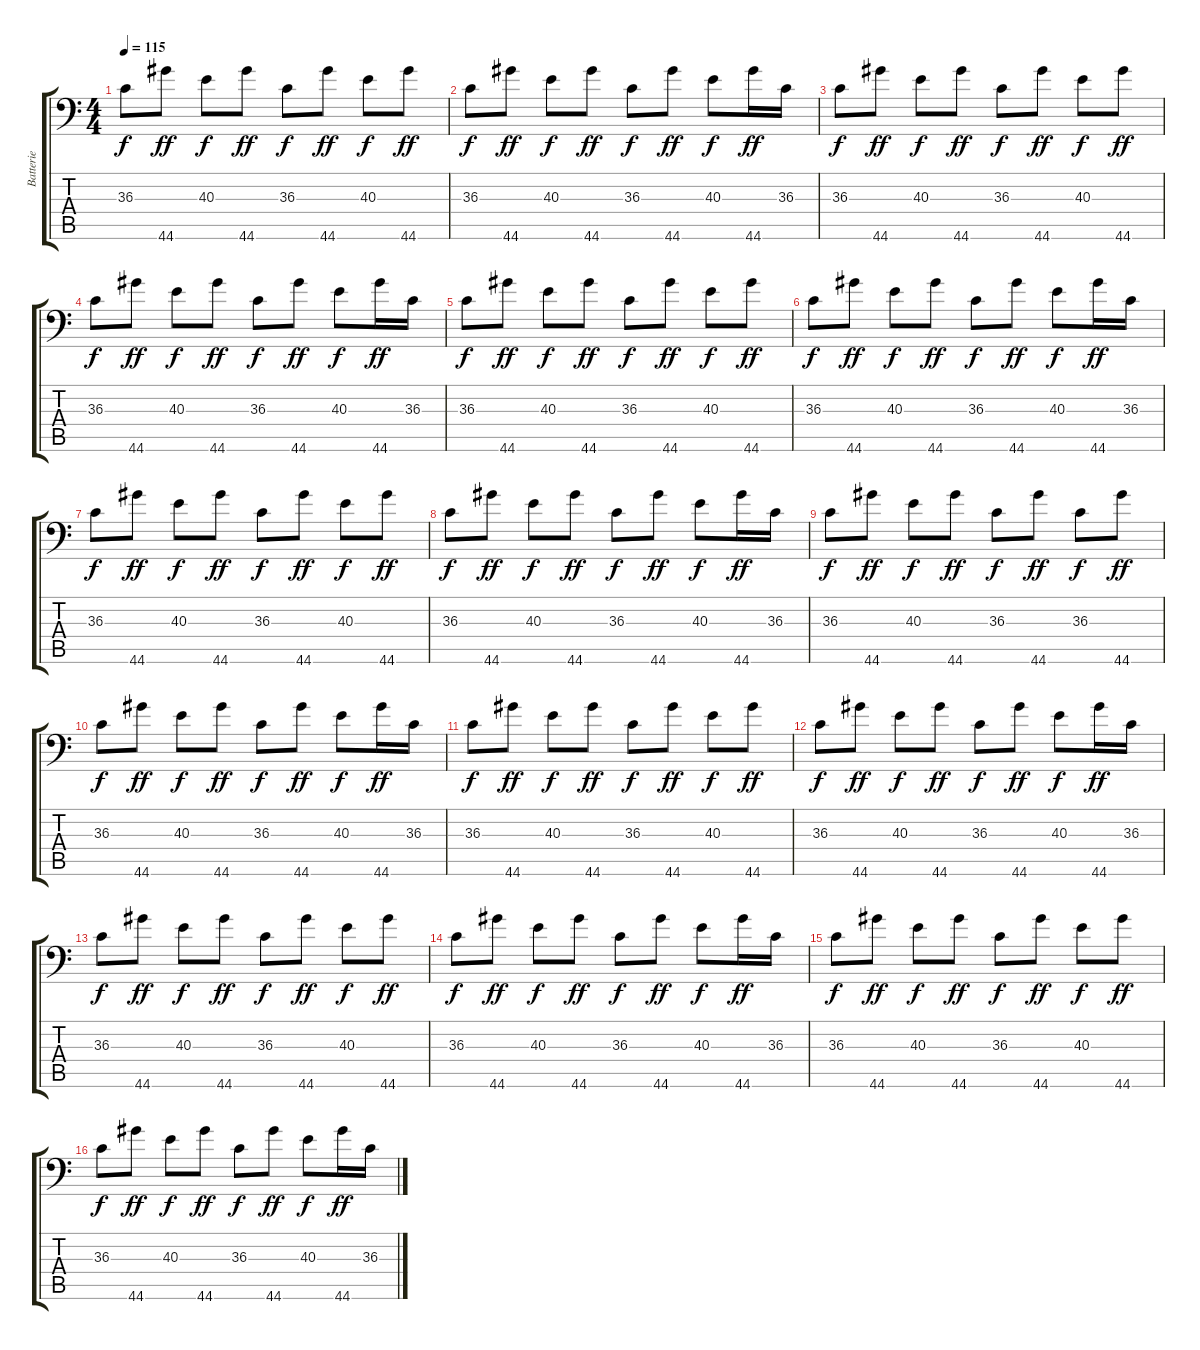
\track ("Batterie" "Batterie") {instrument acousticgrandpiano}
\staff {score tabs}
\tuning (C-1 C-1 C-1 C-1 C-1 C-1) {hide}
\ts (4 4)
\tempo 115
\clef f4
\ks c
36.3.8{dy f} 44.6.8{dy ff} 40.3.8{dy f} 44.6.8{dy ff} 36.3.8{dy f} 44.6.8{dy ff} 40.3.8{dy f} 44.6.8{dy ff} |
36.3.8{dy f} 44.6.8{dy ff} 40.3.8{dy f} 44.6.8{dy ff} 36.3.8{dy f} 44.6.8{dy ff} 40.3.8{dy f} 44.6.16{dy ff} 36.3.16 |
36.3.8{dy f} 44.6.8{dy ff} 40.3.8{dy f} 44.6.8{dy ff} 36.3.8{dy f} 44.6.8{dy ff} 40.3.8{dy f} 44.6.8{dy ff} |
36.3.8{dy f} 44.6.8{dy ff} 40.3.8{dy f} 44.6.8{dy ff} 36.3.8{dy f} 44.6.8{dy ff} 40.3.8{dy f} 44.6.16{dy ff} 36.3.16 |
36.3.8{dy f} 44.6.8{dy ff} 40.3.8{dy f} 44.6.8{dy ff} 36.3.8{dy f} 44.6.8{dy ff} 40.3.8{dy f} 44.6.8{dy ff} |
36.3.8{dy f} 44.6.8{dy ff} 40.3.8{dy f} 44.6.8{dy ff} 36.3.8{dy f} 44.6.8{dy ff} 40.3.8{dy f} 44.6.16{dy ff} 36.3.16 |
36.3.8{dy f} 44.6.8{dy ff} 40.3.8{dy f} 44.6.8{dy ff} 36.3.8{dy f} 44.6.8{dy ff} 40.3.8{dy f} 44.6.8{dy ff} |
36.3.8{dy f} 44.6.8{dy ff} 40.3.8{dy f} 44.6.8{dy ff} 36.3.8{dy f} 44.6.8{dy ff} 40.3.8{dy f} 44.6.16{dy ff} 36.3.16 |
36.3.8{dy f} 44.6.8{dy ff} 40.3.8{dy f} 44.6.8{dy ff} 36.3.8{dy f} 44.6.8{dy ff} 36.3.8{dy f} 44.6.8{dy ff} |
36.3.8{dy f} 44.6.8{dy ff} 40.3.8{dy f} 44.6.8{dy ff} 36.3.8{dy f} 44.6.8{dy ff} 40.3.8{dy f} 44.6.16{dy ff} 36.3.16 |
36.3.8{dy f} 44.6.8{dy ff} 40.3.8{dy f} 44.6.8{dy ff} 36.3.8{dy f} 44.6.8{dy ff} 40.3.8{dy f} 44.6.8{dy ff} |
36.3.8{dy f} 44.6.8{dy ff} 40.3.8{dy f} 44.6.8{dy ff} 36.3.8{dy f} 44.6.8{dy ff} 40.3.8{dy f} 44.6.16{dy ff} 36.3.16 |
36.3.8{dy f} 44.6.8{dy ff} 40.3.8{dy f} 44.6.8{dy ff} 36.3.8{dy f} 44.6.8{dy ff} 40.3.8{dy f} 44.6.8{dy ff} |
36.3.8{dy f} 44.6.8{dy ff} 40.3.8{dy f} 44.6.8{dy ff} 36.3.8{dy f} 44.6.8{dy ff} 40.3.8{dy f} 44.6.16{dy ff} 36.3.16 |
36.3.8{dy f} 44.6.8{dy ff} 40.3.8{dy f} 44.6.8{dy ff} 36.3.8{dy f} 44.6.8{dy ff} 40.3.8{dy f} 44.6.8{dy ff} |
36.3.8{dy f} 44.6.8{dy ff} 40.3.8{dy f} 44.6.8{dy ff} 36.3.8{dy f} 44.6.8{dy ff} 40.3.8{dy f} 44.6.16{dy ff} 36.3.16
